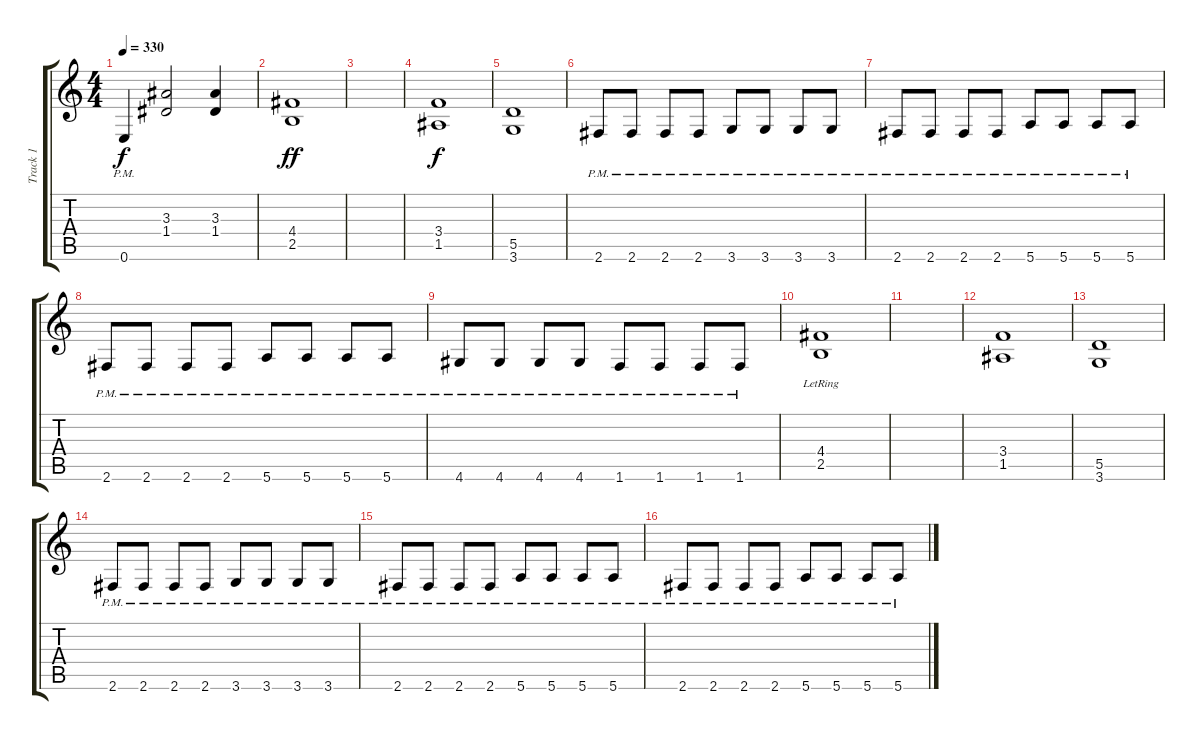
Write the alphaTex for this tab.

\track ("Track 1" "Track 1") {instrument overdrivenguitar}
\staff {score tabs}
\tuning (E4 B3 G3 D3 A2 E2) {hide}
\ts (4 4)
\tempo 330
\clef g2
\ks c
0.6{pm}.4{dy f} (3.3 1.4).2 (3.3 1.4).4 |
(4.4 2.5).1{dy ff} |
|
(3.4 1.5).1{dy f} |
(5.5 3.6).1 |
2.6{pm}.8 2.6{pm}.8 2.6{pm}.8 2.6{pm}.8 3.6{pm}.8 3.6{pm}.8 3.6{pm}.8 3.6{pm}.8 |
2.6{pm}.8 2.6{pm}.8 2.6{pm}.8 2.6{pm}.8 5.6{pm}.8 5.6{pm}.8 5.6{pm}.8 5.6{pm}.8 |
2.6{pm}.8 2.6{pm}.8 2.6{pm}.8 2.6{pm}.8 5.6{pm}.8 5.6{pm}.8 5.6{pm}.8 5.6{pm}.8 |
4.6{pm}.8 4.6{pm}.8 4.6{pm}.8 4.6{pm}.8 1.6{pm}.8 1.6{pm}.8 1.6{pm}.8 1.6{pm}.8 |
(4.4{lr} 2.5{lr}).1 |
|
(3.4 1.5).1 |
(5.5 3.6).1 |
2.6{pm}.8 2.6{pm}.8 2.6{pm}.8 2.6{pm}.8 3.6{pm}.8 3.6{pm}.8 3.6{pm}.8 3.6{pm}.8 |
2.6{pm}.8 2.6{pm}.8 2.6{pm}.8 2.6{pm}.8 5.6{pm}.8 5.6{pm}.8 5.6{pm}.8 5.6{pm}.8 |
2.6{pm}.8 2.6{pm}.8 2.6{pm}.8 2.6{pm}.8 5.6{pm}.8 5.6{pm}.8 5.6{pm}.8 5.6{pm}.8
